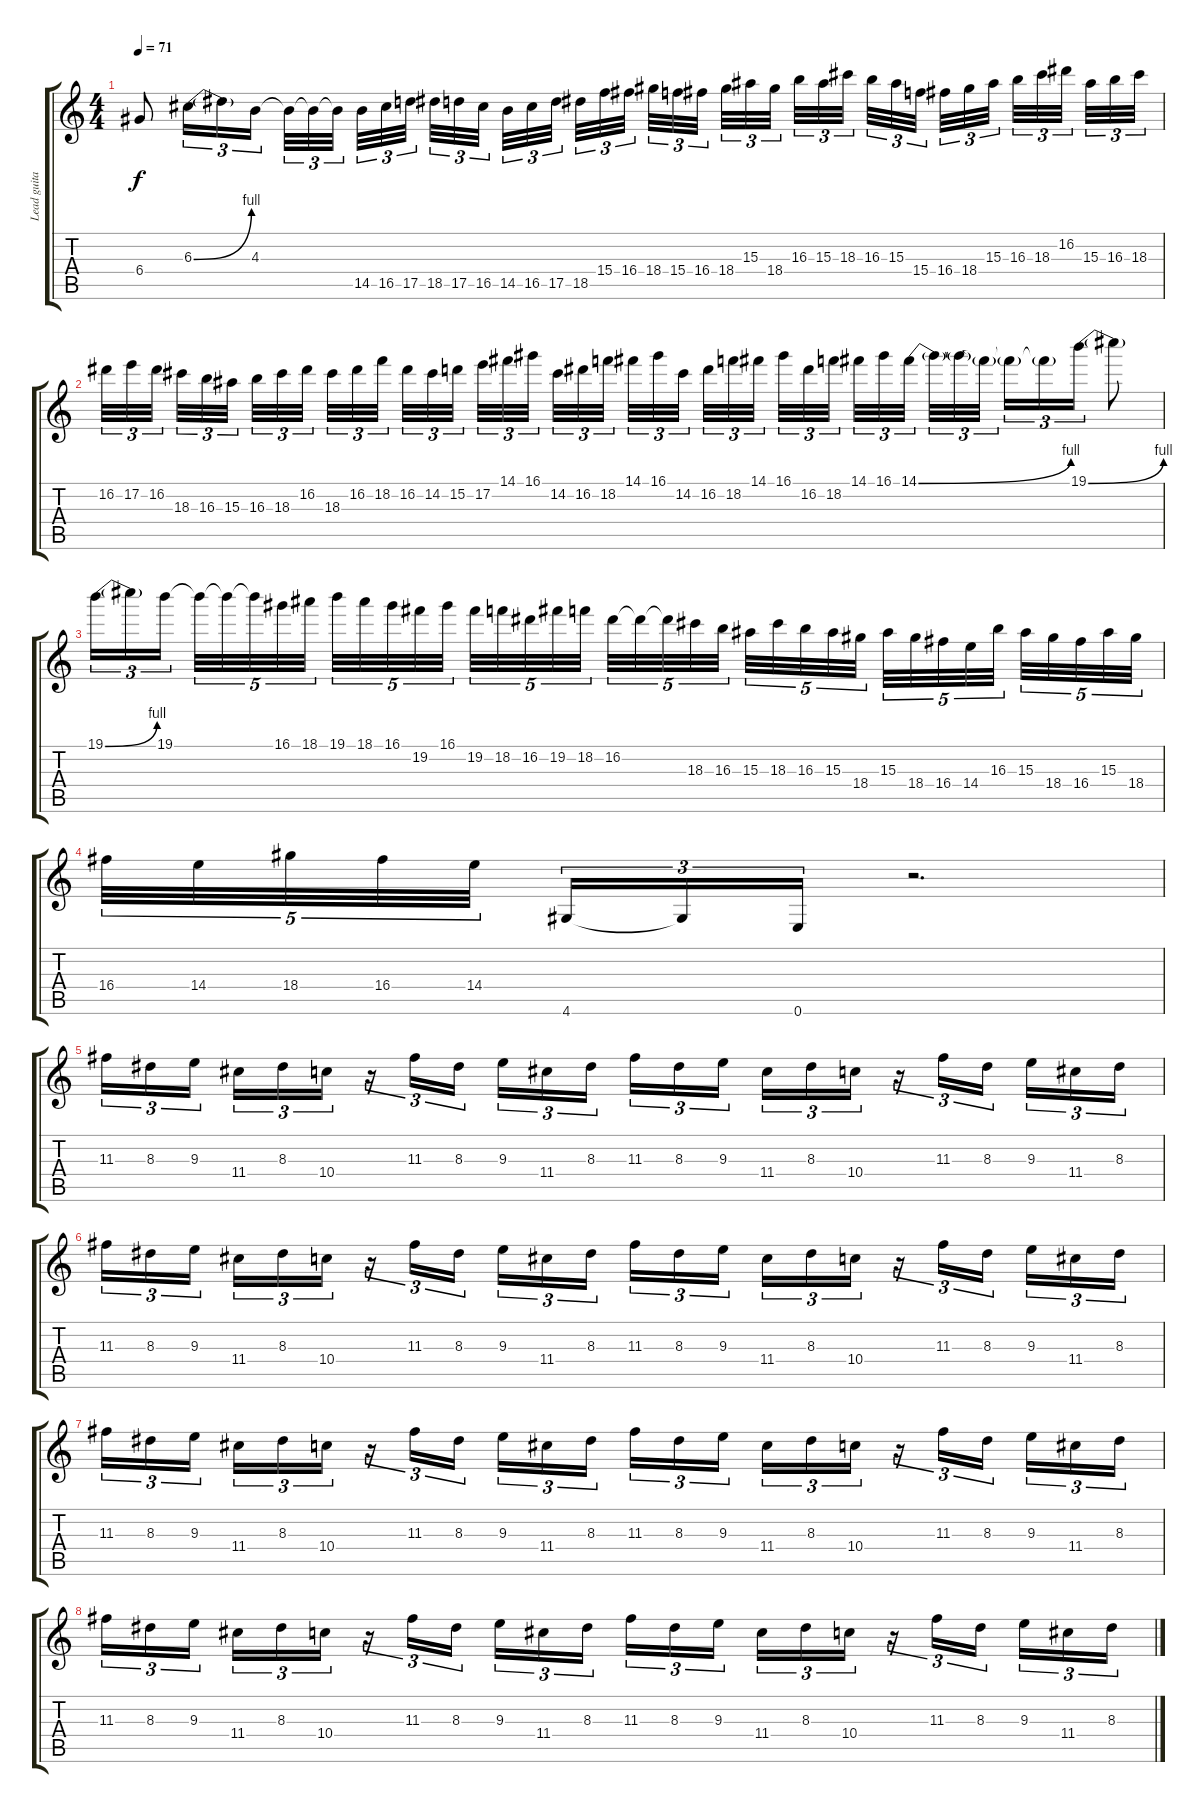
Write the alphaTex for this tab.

\track ("Lead guitar (P.Rondat)" "Lead guita") {instrument overdrivenguitar}
\staff {score tabs}
\tuning (E4 B3 G3 D3 A2 E2) {hide}
\ts (4 4)
\tempo 71
\clef g2
\ks c
6.4.8{dy f} 6.3{be (bend 0 0 60 4)}.16{tu (3 2)} 6.3{t}.16{tu (3 2)} 4.3.16{tu (3 2)} 4.3{t}.32{tu (3 2)} 4.3{t}.32{tu (3 2)} 4.3{t}.32{tu (3 2)} 14.5.32{tu (3 2)} 16.5.32{tu (3 2)} 17.5.32{tu (3 2)} 18.5.32{tu (3 2)} 17.5.32{tu (3 2)} 16.5.32{tu (3 2)} 14.5.32{tu (3 2)} 16.5.32{tu (3 2)} 17.5.32{tu (3 2)} 18.5.32{tu (3 2)} 15.4.32{tu (3 2)} 16.4.32{tu (3 2)} 18.4.32{tu (3 2)} 15.4.32{tu (3 2)} 16.4.32{tu (3 2)} 18.4.32{tu (3 2)} 15.3.32{tu (3 2)} 18.4.32{tu (3 2)} 16.3.32{tu (3 2)} 15.3.32{tu (3 2)} 18.3.32{tu (3 2)} 16.3.32{tu (3 2)} 15.3.32{tu (3 2)} 15.4.32{tu (3 2)} 16.4.32{tu (3 2)} 18.4.32{tu (3 2)} 15.3.32{tu (3 2)} 16.3.32{tu (3 2)} 18.3.32{tu (3 2)} 16.2.32{tu (3 2)} 15.3.32{tu (3 2)} 16.3.32{tu (3 2)} 18.3.32{tu (3 2)} |
16.2.32{tu (3 2)} 17.2.32{tu (3 2)} 16.2.32{tu (3 2)} 18.3.32{tu (3 2)} 16.3.32{tu (3 2)} 15.3.32{tu (3 2)} 16.3.32{tu (3 2)} 18.3.32{tu (3 2)} 16.2.32{tu (3 2)} 18.3.32{tu (3 2)} 16.2.32{tu (3 2)} 18.2.32{tu (3 2)} 16.2.32{tu (3 2)} 14.2.32{tu (3 2)} 15.2.32{tu (3 2)} 17.2.32{tu (3 2)} 14.1.32{tu (3 2)} 16.1.32{tu (3 2)} 14.2.32{tu (3 2)} 16.2.32{tu (3 2)} 18.2.32{tu (3 2)} 14.1.32{tu (3 2)} 16.1.32{tu (3 2)} 14.2.32{tu (3 2)} 16.2.32{tu (3 2)} 18.2.32{tu (3 2)} 14.1.32{tu (3 2)} 16.1.32{tu (3 2)} 16.2.32{tu (3 2)} 18.2.32{tu (3 2)} 14.1.32{tu (3 2)} 16.1.32{tu (3 2)} 14.1{be (bend 0 0 60 4)}.32{tu (3 2)} 14.1{t}.32{tu (3 2)} 14.1{t}.32{tu (3 2)} 14.1{t}.32{tu (3 2)} 14.1{t}.16{tu (3 2)} 14.1{t}.16{tu (3 2)} 19.1{be (bend 0 0 60 4)}.16{tu (3 2)} 19.1{t}.8 |
19.1{be (bend 0 0 60 4)}.16{tu (3 2)} 19.1{t}.16{tu (3 2)} 19.1.16{tu (3 2)} 19.1{t}.32{tu (5 4)} 19.1{t}.32{tu (5 4)} 19.1{t}.32{tu (5 4)} 16.1.32{tu (5 4)} 18.1.32{tu (5 4)} 19.1.32{tu (5 4)} 18.1.32{tu (5 4)} 16.1.32{tu (5 4)} 19.2.32{tu (5 4)} 16.1.32{tu (5 4)} 19.2.32{tu (5 4)} 18.2.32{tu (5 4)} 16.2.32{tu (5 4)} 19.2.32{tu (5 4)} 18.2.32{tu (5 4)} 16.2.32{tu (5 4)} 16.2{t}.32{tu (5 4)} 16.2{t}.32{tu (5 4)} 18.3.32{tu (5 4)} 16.3.32{tu (5 4)} 15.3.32{tu (5 4)} 18.3.32{tu (5 4)} 16.3.32{tu (5 4)} 15.3.32{tu (5 4)} 18.4.32{tu (5 4)} 15.3.32{tu (5 4)} 18.4.32{tu (5 4)} 16.4.32{tu (5 4)} 14.4.32{tu (5 4)} 16.3.32{tu (5 4)} 15.3.32{tu (5 4)} 18.4.32{tu (5 4)} 16.4.32{tu (5 4)} 15.3.32{tu (5 4)} 18.4.32{tu (5 4)} |
16.4.32{tu (5 4)} 14.4.32{tu (5 4)} 18.4.32{tu (5 4)} 16.4.32{tu (5 4)} 14.4.32{tu (5 4)} 4.6.16{tu (3 2)} 4.6{t}.16{tu (3 2)} 0.6.16{tu (3 2)} r.2{d} |
11.3.16{tu (3 2)} 8.3.16{tu (3 2)} 9.3.16{tu (3 2)} 11.4.16{tu (3 2)} 8.3.16{tu (3 2)} 10.4.16{tu (3 2)} r.16{tu (3 2)} 11.3.16{tu (3 2)} 8.3.16{tu (3 2)} 9.3.16{tu (3 2)} 11.4.16{tu (3 2)} 8.3.16{tu (3 2)} 11.3.16{tu (3 2)} 8.3.16{tu (3 2)} 9.3.16{tu (3 2)} 11.4.16{tu (3 2)} 8.3.16{tu (3 2)} 10.4.16{tu (3 2)} r.16{tu (3 2)} 11.3.16{tu (3 2)} 8.3.16{tu (3 2)} 9.3.16{tu (3 2)} 11.4.16{tu (3 2)} 8.3.16{tu (3 2)} |
11.3.16{tu (3 2)} 8.3.16{tu (3 2)} 9.3.16{tu (3 2)} 11.4.16{tu (3 2)} 8.3.16{tu (3 2)} 10.4.16{tu (3 2)} r.16{tu (3 2)} 11.3.16{tu (3 2)} 8.3.16{tu (3 2)} 9.3.16{tu (3 2)} 11.4.16{tu (3 2)} 8.3.16{tu (3 2)} 11.3.16{tu (3 2)} 8.3.16{tu (3 2)} 9.3.16{tu (3 2)} 11.4.16{tu (3 2)} 8.3.16{tu (3 2)} 10.4.16{tu (3 2)} r.16{tu (3 2)} 11.3.16{tu (3 2)} 8.3.16{tu (3 2)} 9.3.16{tu (3 2)} 11.4.16{tu (3 2)} 8.3.16{tu (3 2)} |
11.3.16{tu (3 2)} 8.3.16{tu (3 2)} 9.3.16{tu (3 2)} 11.4.16{tu (3 2)} 8.3.16{tu (3 2)} 10.4.16{tu (3 2)} r.16{tu (3 2)} 11.3.16{tu (3 2)} 8.3.16{tu (3 2)} 9.3.16{tu (3 2)} 11.4.16{tu (3 2)} 8.3.16{tu (3 2)} 11.3.16{tu (3 2)} 8.3.16{tu (3 2)} 9.3.16{tu (3 2)} 11.4.16{tu (3 2)} 8.3.16{tu (3 2)} 10.4.16{tu (3 2)} r.16{tu (3 2)} 11.3.16{tu (3 2)} 8.3.16{tu (3 2)} 9.3.16{tu (3 2)} 11.4.16{tu (3 2)} 8.3.16{tu (3 2)} |
11.3.16{tu (3 2)} 8.3.16{tu (3 2)} 9.3.16{tu (3 2)} 11.4.16{tu (3 2)} 8.3.16{tu (3 2)} 10.4.16{tu (3 2)} r.16{tu (3 2)} 11.3.16{tu (3 2)} 8.3.16{tu (3 2)} 9.3.16{tu (3 2)} 11.4.16{tu (3 2)} 8.3.16{tu (3 2)} 11.3.16{tu (3 2)} 8.3.16{tu (3 2)} 9.3.16{tu (3 2)} 11.4.16{tu (3 2)} 8.3.16{tu (3 2)} 10.4.16{tu (3 2)} r.16{tu (3 2)} 11.3.16{tu (3 2)} 8.3.16{tu (3 2)} 9.3.16{tu (3 2)} 11.4.16{tu (3 2)} 8.3.16{tu (3 2)}
